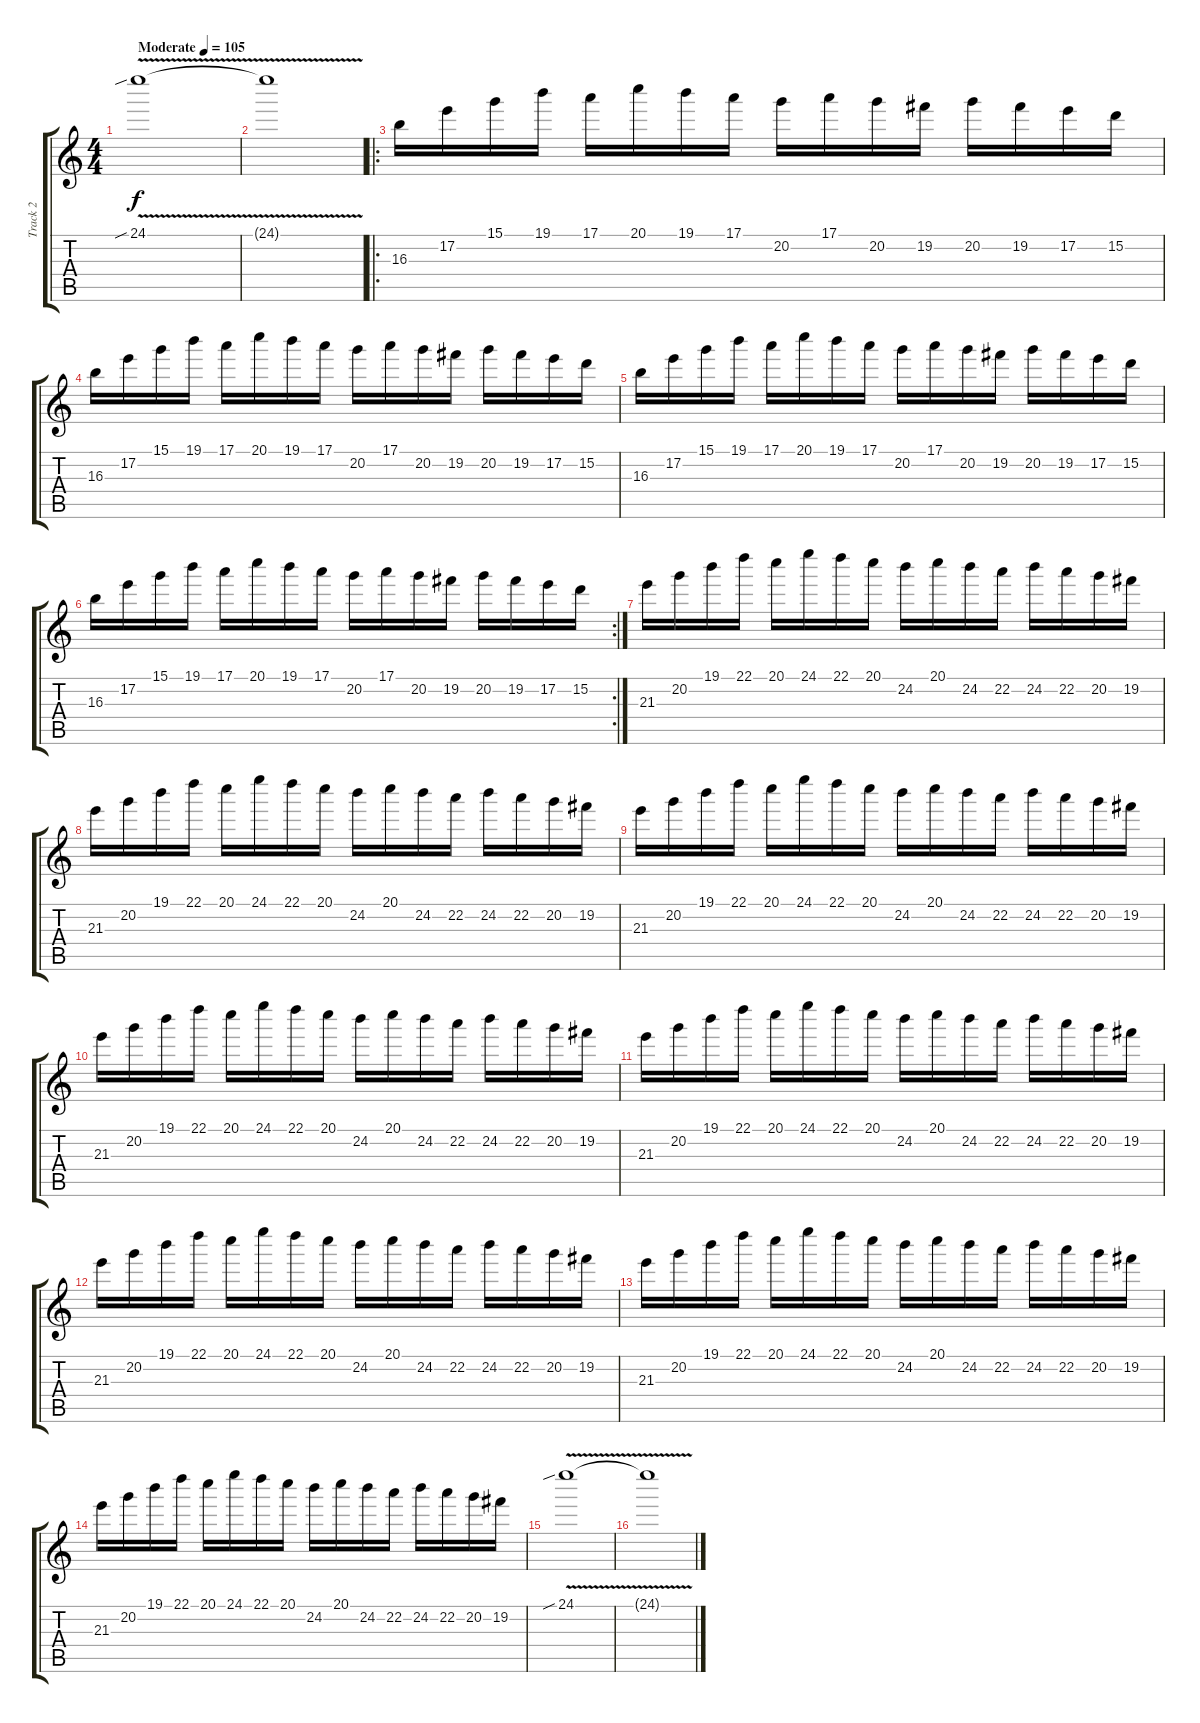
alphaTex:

\track ("Track 2" "Track 2") {instrument overdrivenguitar}
\staff {score tabs}
\tuning (E4 B3 G3 D3 A2 E2) {hide}
\ts (4 4)
\tempo (105 "Moderate")
\clef g2
\ks c
24.1{v sib}.1{dy f instrument overdrivenguitar} |
24.1{t}.1 |
\ro
16.3.16 17.2.16 15.1.16 19.1.16 17.1.16 20.1.16 19.1.16 17.1.16 20.2.16 17.1.16 20.2.16 19.2.16 20.2.16 19.2.16 17.2.16 15.2.16 |
16.3.16 17.2.16 15.1.16 19.1.16 17.1.16 20.1.16 19.1.16 17.1.16 20.2.16 17.1.16 20.2.16 19.2.16 20.2.16 19.2.16 17.2.16 15.2.16 |
16.3.16 17.2.16 15.1.16 19.1.16 17.1.16 20.1.16 19.1.16 17.1.16 20.2.16 17.1.16 20.2.16 19.2.16 20.2.16 19.2.16 17.2.16 15.2.16 |
\rc 2
16.3.16 17.2.16 15.1.16 19.1.16 17.1.16 20.1.16 19.1.16 17.1.16 20.2.16 17.1.16 20.2.16 19.2.16 20.2.16 19.2.16 17.2.16 15.2.16 |
21.3.16 20.2.16 19.1.16 22.1.16 20.1.16 24.1.16 22.1.16 20.1.16 24.2.16 20.1.16 24.2.16 22.2.16 24.2.16 22.2.16 20.2.16 19.2.16 |
21.3.16 20.2.16 19.1.16 22.1.16 20.1.16 24.1.16 22.1.16 20.1.16 24.2.16 20.1.16 24.2.16 22.2.16 24.2.16 22.2.16 20.2.16 19.2.16 |
21.3.16 20.2.16 19.1.16 22.1.16 20.1.16 24.1.16 22.1.16 20.1.16 24.2.16 20.1.16 24.2.16 22.2.16 24.2.16 22.2.16 20.2.16 19.2.16 |
21.3.16 20.2.16 19.1.16 22.1.16 20.1.16 24.1.16 22.1.16 20.1.16 24.2.16 20.1.16 24.2.16 22.2.16 24.2.16 22.2.16 20.2.16 19.2.16 |
21.3.16 20.2.16 19.1.16 22.1.16 20.1.16 24.1.16 22.1.16 20.1.16 24.2.16 20.1.16 24.2.16 22.2.16 24.2.16 22.2.16 20.2.16 19.2.16 |
21.3.16 20.2.16 19.1.16 22.1.16 20.1.16 24.1.16 22.1.16 20.1.16 24.2.16 20.1.16 24.2.16 22.2.16 24.2.16 22.2.16 20.2.16 19.2.16 |
21.3.16 20.2.16 19.1.16 22.1.16 20.1.16 24.1.16 22.1.16 20.1.16 24.2.16 20.1.16 24.2.16 22.2.16 24.2.16 22.2.16 20.2.16 19.2.16 |
21.3.16 20.2.16 19.1.16 22.1.16 20.1.16 24.1.16 22.1.16 20.1.16 24.2.16 20.1.16 24.2.16 22.2.16 24.2.16 22.2.16 20.2.16 19.2.16 |
24.1{v sib}.1 |
24.1{t}.1
